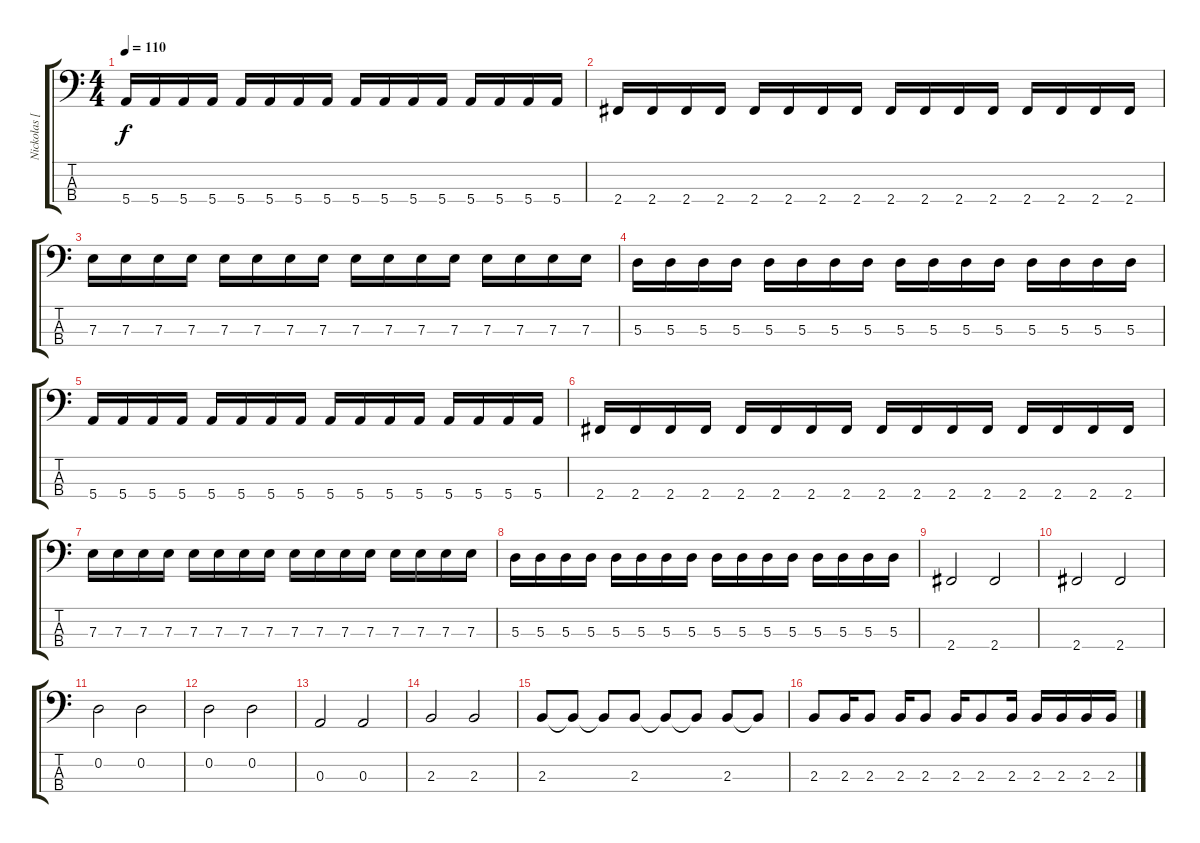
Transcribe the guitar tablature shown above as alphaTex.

\track ("Nickolas [Bass]" "Nickolas [") {instrument electricbasspick}
\staff {score tabs}
\tuning (G2 D2 A1 E1) {hide}
\ts (4 4)
\tempo 110
\clef f4
\ks c
5.4.16{dy f} 5.4.16 5.4.16 5.4.16 5.4.16 5.4.16 5.4.16 5.4.16 5.4.16 5.4.16 5.4.16 5.4.16 5.4.16 5.4.16 5.4.16 5.4.16 |
2.4.16 2.4.16 2.4.16 2.4.16 2.4.16 2.4.16 2.4.16 2.4.16 2.4.16 2.4.16 2.4.16 2.4.16 2.4.16 2.4.16 2.4.16 2.4.16 |
7.3.16 7.3.16 7.3.16 7.3.16 7.3.16 7.3.16 7.3.16 7.3.16 7.3.16 7.3.16 7.3.16 7.3.16 7.3.16 7.3.16 7.3.16 7.3.16 |
5.3.16 5.3.16 5.3.16 5.3.16 5.3.16 5.3.16 5.3.16 5.3.16 5.3.16 5.3.16 5.3.16 5.3.16 5.3.16 5.3.16 5.3.16 5.3.16 |
5.4.16 5.4.16 5.4.16 5.4.16 5.4.16 5.4.16 5.4.16 5.4.16 5.4.16 5.4.16 5.4.16 5.4.16 5.4.16 5.4.16 5.4.16 5.4.16 |
2.4.16 2.4.16 2.4.16 2.4.16 2.4.16 2.4.16 2.4.16 2.4.16 2.4.16 2.4.16 2.4.16 2.4.16 2.4.16 2.4.16 2.4.16 2.4.16 |
7.3.16 7.3.16 7.3.16 7.3.16 7.3.16 7.3.16 7.3.16 7.3.16 7.3.16 7.3.16 7.3.16 7.3.16 7.3.16 7.3.16 7.3.16 7.3.16 |
5.3.16 5.3.16 5.3.16 5.3.16 5.3.16 5.3.16 5.3.16 5.3.16 5.3.16 5.3.16 5.3.16 5.3.16 5.3.16 5.3.16 5.3.16 5.3.16 |
2.4.2 2.4.2 |
2.4.2 2.4.2 |
0.2.2 0.2.2 |
0.2.2 0.2.2 |
0.3.2 0.3.2 |
2.3.2 2.3.2 |
2.3.8 2.3{t}.8 2.3{t}.8 2.3.8 2.3{t}.8 2.3{t}.8 2.3.8 2.3{t}.8 |
2.3.8 2.3.16 2.3.8 2.3.16 2.3.8 2.3.16 2.3.8 2.3.16 2.3.16 2.3.16 2.3.16 2.3.16
